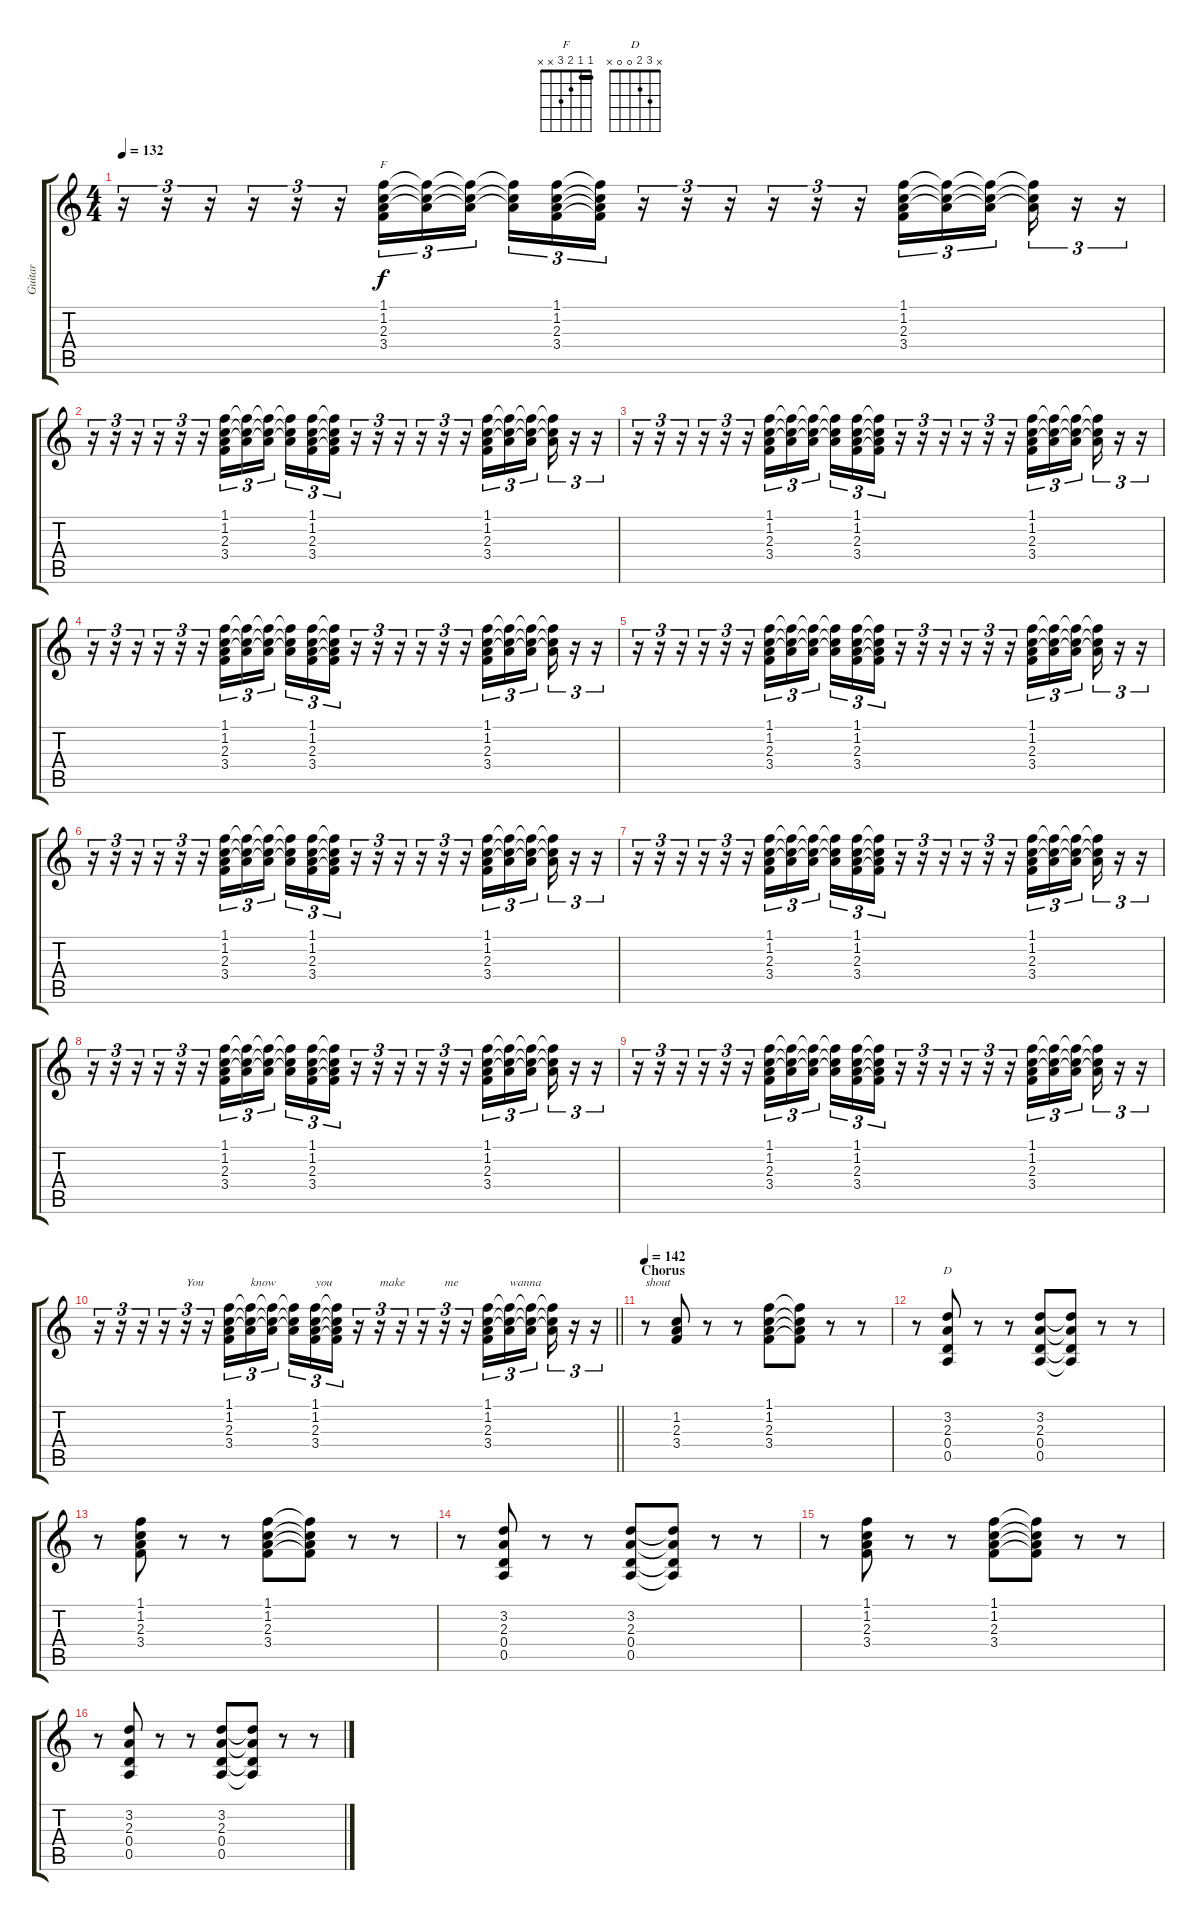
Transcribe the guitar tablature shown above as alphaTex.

\track ("Guitar" "Guitar") {instrument electricguitarjazz}
\staff {score tabs}
\tuning (E4 B3 G3 D3 A2 E2) {hide}
\chord ("F" 1 1 2 3 x x) {barre 1}
\chord ("D" x 3 2 0 0 x)
\ts (4 4)
\tempo 132
\clef g2
\ks c
r.16{tu (3 2) dy f} r.16{tu (3 2)} r.16{tu (3 2)} r.16{tu (3 2)} r.16{tu (3 2)} r.16{tu (3 2)} (1.1 1.2 2.3 3.4).16{tu (3 2) ch "F"} (1.1{t} 1.2{t} 2.3{t}).16{tu (3 2)} (1.1{t} 1.2{t} 2.3{t}).16{tu (3 2) beam splitsecondary} (1.1{t} 1.2{t} 2.3{t}).16{tu (3 2)} (1.1 1.2 2.3 3.4).16{tu (3 2)} (1.1{t} 1.2{t} 2.3{t} 3.4{t}).16{tu (3 2)} r.16{tu (3 2)} r.16{tu (3 2)} r.16{tu (3 2)} r.16{tu (3 2)} r.16{tu (3 2)} r.16{tu (3 2)} (1.1 1.2 2.3 3.4).16{tu (3 2)} (1.1{t} 1.2{t} 2.3{t}).16{tu (3 2)} (1.1{t} 1.2{t} 2.3{t}).16{tu (3 2) beam splitsecondary} (1.1{t} 1.2{t} 2.3{t}).16{tu (3 2)} r.16{tu (3 2)} r.16{tu (3 2)} |
r.16{tu (3 2)} r.16{tu (3 2)} r.16{tu (3 2)} r.16{tu (3 2)} r.16{tu (3 2)} r.16{tu (3 2)} (1.1 1.2 2.3 3.4).16{tu (3 2)} (1.1{t} 1.2{t} 2.3{t}).16{tu (3 2)} (1.1{t} 1.2{t} 2.3{t}).16{tu (3 2) beam splitsecondary} (1.1{t} 1.2{t} 2.3{t}).16{tu (3 2)} (1.1 1.2 2.3 3.4).16{tu (3 2)} (1.1{t} 1.2{t} 2.3{t} 3.4{t}).16{tu (3 2)} r.16{tu (3 2)} r.16{tu (3 2)} r.16{tu (3 2)} r.16{tu (3 2)} r.16{tu (3 2)} r.16{tu (3 2)} (1.1 1.2 2.3 3.4).16{tu (3 2)} (1.1{t} 1.2{t} 2.3{t}).16{tu (3 2)} (1.1{t} 1.2{t} 2.3{t}).16{tu (3 2) beam splitsecondary} (1.1{t} 1.2{t} 2.3{t}).16{tu (3 2)} r.16{tu (3 2)} r.16{tu (3 2)} |
r.16{tu (3 2)} r.16{tu (3 2)} r.16{tu (3 2)} r.16{tu (3 2)} r.16{tu (3 2)} r.16{tu (3 2)} (1.1 1.2 2.3 3.4).16{tu (3 2)} (1.1{t} 1.2{t} 2.3{t}).16{tu (3 2)} (1.1{t} 1.2{t} 2.3{t}).16{tu (3 2) beam splitsecondary} (1.1{t} 1.2{t} 2.3{t}).16{tu (3 2)} (1.1 1.2 2.3 3.4).16{tu (3 2)} (1.1{t} 1.2{t} 2.3{t} 3.4{t}).16{tu (3 2)} r.16{tu (3 2)} r.16{tu (3 2)} r.16{tu (3 2)} r.16{tu (3 2)} r.16{tu (3 2)} r.16{tu (3 2)} (1.1 1.2 2.3 3.4).16{tu (3 2)} (1.1{t} 1.2{t} 2.3{t}).16{tu (3 2)} (1.1{t} 1.2{t} 2.3{t}).16{tu (3 2) beam splitsecondary} (1.1{t} 1.2{t} 2.3{t}).16{tu (3 2)} r.16{tu (3 2)} r.16{tu (3 2)} |
r.16{tu (3 2)} r.16{tu (3 2)} r.16{tu (3 2)} r.16{tu (3 2)} r.16{tu (3 2)} r.16{tu (3 2)} (1.1 1.2 2.3 3.4).16{tu (3 2)} (1.1{t} 1.2{t} 2.3{t}).16{tu (3 2)} (1.1{t} 1.2{t} 2.3{t}).16{tu (3 2) beam splitsecondary} (1.1{t} 1.2{t} 2.3{t}).16{tu (3 2)} (1.1 1.2 2.3 3.4).16{tu (3 2)} (1.1{t} 1.2{t} 2.3{t} 3.4{t}).16{tu (3 2)} r.16{tu (3 2)} r.16{tu (3 2)} r.16{tu (3 2)} r.16{tu (3 2)} r.16{tu (3 2)} r.16{tu (3 2)} (1.1 1.2 2.3 3.4).16{tu (3 2)} (1.1{t} 1.2{t} 2.3{t}).16{tu (3 2)} (1.1{t} 1.2{t} 2.3{t}).16{tu (3 2) beam splitsecondary} (1.1{t} 1.2{t} 2.3{t}).16{tu (3 2)} r.16{tu (3 2)} r.16{tu (3 2)} |
r.16{tu (3 2)} r.16{tu (3 2)} r.16{tu (3 2)} r.16{tu (3 2)} r.16{tu (3 2)} r.16{tu (3 2)} (1.1 1.2 2.3 3.4).16{tu (3 2)} (1.1{t} 1.2{t} 2.3{t}).16{tu (3 2)} (1.1{t} 1.2{t} 2.3{t}).16{tu (3 2) beam splitsecondary} (1.1{t} 1.2{t} 2.3{t}).16{tu (3 2)} (1.1 1.2 2.3 3.4).16{tu (3 2)} (1.1{t} 1.2{t} 2.3{t} 3.4{t}).16{tu (3 2)} r.16{tu (3 2)} r.16{tu (3 2)} r.16{tu (3 2)} r.16{tu (3 2)} r.16{tu (3 2)} r.16{tu (3 2)} (1.1 1.2 2.3 3.4).16{tu (3 2)} (1.1{t} 1.2{t} 2.3{t}).16{tu (3 2)} (1.1{t} 1.2{t} 2.3{t}).16{tu (3 2) beam splitsecondary} (1.1{t} 1.2{t} 2.3{t}).16{tu (3 2)} r.16{tu (3 2)} r.16{tu (3 2)} |
r.16{tu (3 2)} r.16{tu (3 2)} r.16{tu (3 2)} r.16{tu (3 2)} r.16{tu (3 2)} r.16{tu (3 2)} (1.1 1.2 2.3 3.4).16{tu (3 2)} (1.1{t} 1.2{t} 2.3{t}).16{tu (3 2)} (1.1{t} 1.2{t} 2.3{t}).16{tu (3 2) beam splitsecondary} (1.1{t} 1.2{t} 2.3{t}).16{tu (3 2)} (1.1 1.2 2.3 3.4).16{tu (3 2)} (1.1{t} 1.2{t} 2.3{t} 3.4{t}).16{tu (3 2)} r.16{tu (3 2)} r.16{tu (3 2)} r.16{tu (3 2)} r.16{tu (3 2)} r.16{tu (3 2)} r.16{tu (3 2)} (1.1 1.2 2.3 3.4).16{tu (3 2)} (1.1{t} 1.2{t} 2.3{t}).16{tu (3 2)} (1.1{t} 1.2{t} 2.3{t}).16{tu (3 2) beam splitsecondary} (1.1{t} 1.2{t} 2.3{t}).16{tu (3 2)} r.16{tu (3 2)} r.16{tu (3 2)} |
r.16{tu (3 2)} r.16{tu (3 2)} r.16{tu (3 2)} r.16{tu (3 2)} r.16{tu (3 2)} r.16{tu (3 2)} (1.1 1.2 2.3 3.4).16{tu (3 2)} (1.1{t} 1.2{t} 2.3{t}).16{tu (3 2)} (1.1{t} 1.2{t} 2.3{t}).16{tu (3 2) beam splitsecondary} (1.1{t} 1.2{t} 2.3{t}).16{tu (3 2)} (1.1 1.2 2.3 3.4).16{tu (3 2)} (1.1{t} 1.2{t} 2.3{t} 3.4{t}).16{tu (3 2)} r.16{tu (3 2)} r.16{tu (3 2)} r.16{tu (3 2)} r.16{tu (3 2)} r.16{tu (3 2)} r.16{tu (3 2)} (1.1 1.2 2.3 3.4).16{tu (3 2)} (1.1{t} 1.2{t} 2.3{t}).16{tu (3 2)} (1.1{t} 1.2{t} 2.3{t}).16{tu (3 2) beam splitsecondary} (1.1{t} 1.2{t} 2.3{t}).16{tu (3 2)} r.16{tu (3 2)} r.16{tu (3 2)} |
r.16{tu (3 2)} r.16{tu (3 2)} r.16{tu (3 2)} r.16{tu (3 2)} r.16{tu (3 2)} r.16{tu (3 2)} (1.1 1.2 2.3 3.4).16{tu (3 2)} (1.1{t} 1.2{t} 2.3{t}).16{tu (3 2)} (1.1{t} 1.2{t} 2.3{t}).16{tu (3 2) beam splitsecondary} (1.1{t} 1.2{t} 2.3{t}).16{tu (3 2)} (1.1 1.2 2.3 3.4).16{tu (3 2)} (1.1{t} 1.2{t} 2.3{t} 3.4{t}).16{tu (3 2)} r.16{tu (3 2)} r.16{tu (3 2)} r.16{tu (3 2)} r.16{tu (3 2)} r.16{tu (3 2)} r.16{tu (3 2)} (1.1 1.2 2.3 3.4).16{tu (3 2)} (1.1{t} 1.2{t} 2.3{t}).16{tu (3 2)} (1.1{t} 1.2{t} 2.3{t}).16{tu (3 2) beam splitsecondary} (1.1{t} 1.2{t} 2.3{t}).16{tu (3 2)} r.16{tu (3 2)} r.16{tu (3 2)} |
r.16{tu (3 2)} r.16{tu (3 2)} r.16{tu (3 2)} r.16{tu (3 2)} r.16{tu (3 2)} r.16{tu (3 2)} (1.1 1.2 2.3 3.4).16{tu (3 2)} (1.1{t} 1.2{t} 2.3{t}).16{tu (3 2)} (1.1{t} 1.2{t} 2.3{t}).16{tu (3 2) beam splitsecondary} (1.1{t} 1.2{t} 2.3{t}).16{tu (3 2)} (1.1 1.2 2.3 3.4).16{tu (3 2)} (1.1{t} 1.2{t} 2.3{t} 3.4{t}).16{tu (3 2)} r.16{tu (3 2)} r.16{tu (3 2)} r.16{tu (3 2)} r.16{tu (3 2)} r.16{tu (3 2)} r.16{tu (3 2)} (1.1 1.2 2.3 3.4).16{tu (3 2)} (1.1{t} 1.2{t} 2.3{t}).16{tu (3 2)} (1.1{t} 1.2{t} 2.3{t}).16{tu (3 2) beam splitsecondary} (1.1{t} 1.2{t} 2.3{t}).16{tu (3 2)} r.16{tu (3 2)} r.16{tu (3 2)} |
\barLineRight lightlight
r.16{tu (3 2)} r.16{tu (3 2)} r.16{tu (3 2)} r.16{tu (3 2)} r.16{tu (3 2) txt "You "} r.16{tu (3 2)} (1.1 1.2 2.3 3.4).16{tu (3 2)} (1.1{t} 1.2{t} 2.3{t}).16{tu (3 2) txt "know"} (1.1{t} 1.2{t} 2.3{t}).16{tu (3 2) beam splitsecondary} (1.1{t} 1.2{t} 2.3{t}).16{tu (3 2)} (1.1 1.2 2.3 3.4).16{tu (3 2) txt "you"} (1.1{t} 1.2{t} 2.3{t} 3.4{t}).16{tu (3 2)} r.16{tu (3 2)} r.16{tu (3 2) txt "make"} r.16{tu (3 2)} r.16{tu (3 2)} r.16{tu (3 2) txt "me"} r.16{tu (3 2)} (1.1 1.2 2.3 3.4).16{tu (3 2)} (1.1{t} 1.2{t} 2.3{t}).16{tu (3 2) txt "wanna"} (1.1{t} 1.2{t} 2.3{t}).16{tu (3 2) beam splitsecondary} (1.1{t} 1.2{t} 2.3{t}).16{tu (3 2)} r.16{tu (3 2)} r.16{tu (3 2)} |
\section ("" "Chorus")
\tempo 142
r.8{txt "shout"} (1.2 2.3 3.4).8 r.8 r.8 (1.1 1.2 2.3 3.4).8 (1.1{t} 1.2{t} 2.3{t} 3.4{t}).8 r.8 r.8 |
r.8 (3.2 2.3 0.4 0.5).8{ch "D"} r.8 r.8 (3.2 2.3 0.4 0.5).8 (3.2{t} 2.3{t} 0.4{t} 0.5{t}).8 r.8 r.8 |
r.8 (1.1 1.2 2.3 3.4).8 r.8 r.8 (1.1 1.2 2.3 3.4).8 (1.1{t} 1.2{t} 2.3{t} 3.4{t}).8 r.8 r.8 |
r.8 (3.2 2.3 0.4 0.5).8 r.8 r.8 (3.2 2.3 0.4 0.5).8 (3.2{t} 2.3{t} 0.4{t} 0.5{t}).8 r.8 r.8 |
r.8 (1.1 1.2 2.3 3.4).8 r.8 r.8 (1.1 1.2 2.3 3.4).8 (1.1{t} 1.2{t} 2.3{t} 3.4{t}).8 r.8 r.8 |
r.8 (3.2 2.3 0.4 0.5).8 r.8 r.8 (3.2 2.3 0.4 0.5).8 (3.2{t} 2.3{t} 0.4{t} 0.5{t}).8 r.8 r.8
